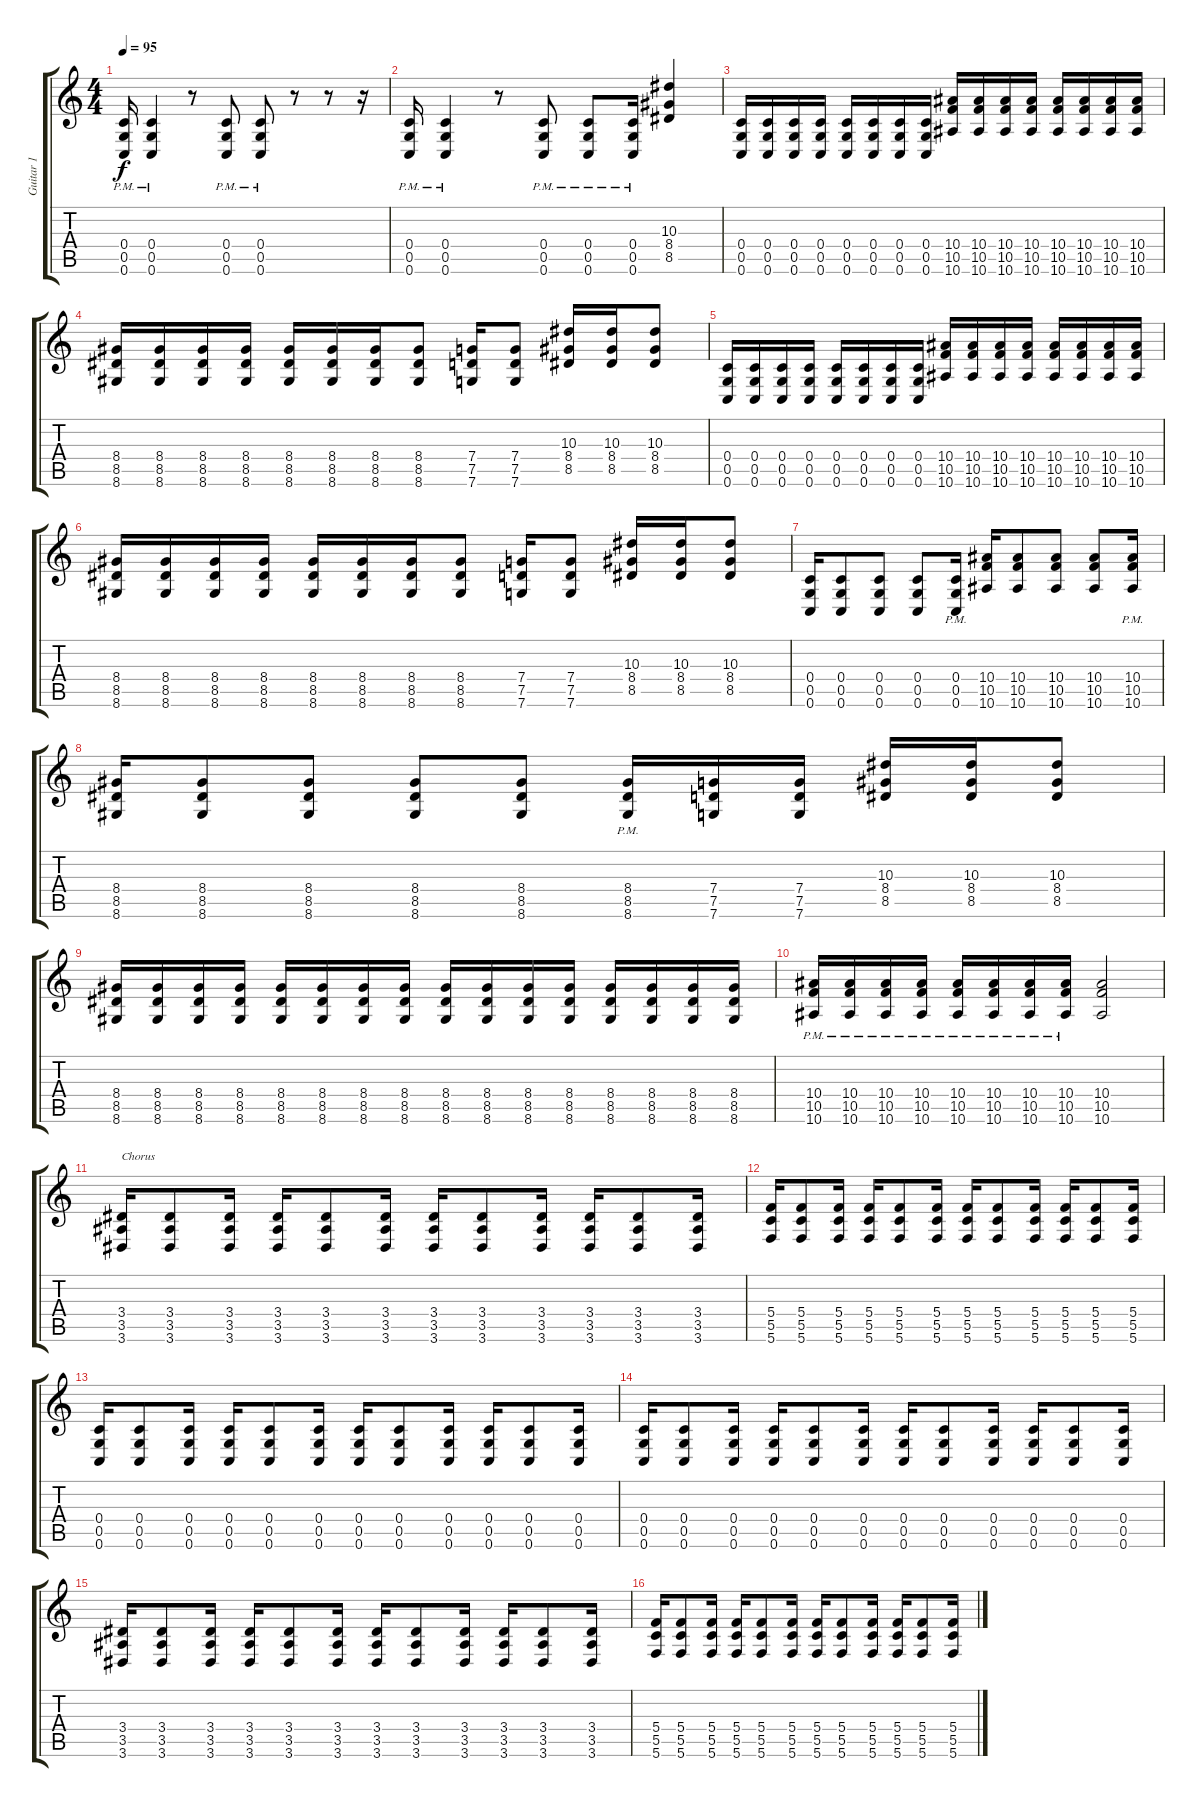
\track ("Guitar 1" "Guitar 1") {instrument acousticguitarsteel}
\staff {score tabs}
\tuning (D4 A3 F3 C3 G2 C2) {hide}
\ts (4 4)
\tempo 95
\clef g2
\ks c
(0.4{pm} 0.5{pm} 0.6{pm}).16{dy f} (0.4{pm} 0.5{pm} 0.6{pm}).4 r.8 (0.4{pm} 0.5{pm} 0.6{pm}).8 (0.4{pm} 0.5{pm} 0.6{pm}).8 r.8 r.8 r.16 |
(0.4{pm} 0.5{pm} 0.6{pm}).16 (0.4{pm} 0.5{pm} 0.6{pm}).4 r.8 (0.4{pm} 0.5{pm} 0.6{pm}).8 (0.4{pm} 0.5{pm} 0.6{pm}).8 (0.4{pm} 0.5{pm} 0.6{pm}).16 (10.3 8.4 8.5).4 |
(0.4 0.5 0.6).16 (0.4 0.5 0.6).16 (0.4 0.5 0.6).16 (0.4 0.5 0.6).16 (0.4 0.5 0.6).16 (0.4 0.5 0.6).16 (0.4 0.5 0.6).16 (0.4 0.5 0.6).16 (10.4 10.5 10.6).16 (10.4 10.5 10.6).16 (10.4 10.5 10.6).16 (10.4 10.5 10.6).16 (10.4 10.5 10.6).16 (10.4 10.5 10.6).16 (10.4 10.5 10.6).16 (10.4 10.5 10.6).16 |
(8.4 8.5 8.6).16 (8.4 8.5 8.6).16 (8.4 8.5 8.6).16 (8.4 8.5 8.6).16 (8.4 8.5 8.6).16 (8.4 8.5 8.6).16 (8.4 8.5 8.6).16 (8.4 8.5 8.6).8 (7.4 7.5 7.6).16 (7.4 7.5 7.6).8 (10.3 8.4 8.5).16 (10.3 8.4 8.5).16 (10.3 8.4 8.5).8 |
(0.4 0.5 0.6).16 (0.4 0.5 0.6).16 (0.4 0.5 0.6).16 (0.4 0.5 0.6).16 (0.4 0.5 0.6).16 (0.4 0.5 0.6).16 (0.4 0.5 0.6).16 (0.4 0.5 0.6).16 (10.4 10.5 10.6).16 (10.4 10.5 10.6).16 (10.4 10.5 10.6).16 (10.4 10.5 10.6).16 (10.4 10.5 10.6).16 (10.4 10.5 10.6).16 (10.4 10.5 10.6).16 (10.4 10.5 10.6).16 |
(8.4 8.5 8.6).16 (8.4 8.5 8.6).16 (8.4 8.5 8.6).16 (8.4 8.5 8.6).16 (8.4 8.5 8.6).16 (8.4 8.5 8.6).16 (8.4 8.5 8.6).16 (8.4 8.5 8.6).8 (7.4 7.5 7.6).16 (7.4 7.5 7.6).8 (10.3 8.4 8.5).16 (10.3 8.4 8.5).16 (10.3 8.4 8.5).8 |
(0.4 0.5 0.6).16 (0.4 0.5 0.6).8 (0.4 0.5 0.6).8 (0.4 0.5 0.6).8 (0.4{pm} 0.5{pm} 0.6{pm}).16 (10.4 10.5 10.6).16 (10.4 10.5 10.6).8 (10.4 10.5 10.6).8 (10.4 10.5 10.6).8 (10.4{pm} 10.5{pm} 10.6{pm}).16 |
(8.4 8.5 8.6).16 (8.4 8.5 8.6).8 (8.4 8.5 8.6).8 (8.4 8.5 8.6).8 (8.4 8.5 8.6).8 (8.4{pm} 8.5{pm} 8.6{pm}).16 (7.4 7.5 7.6).16 (7.4 7.5 7.6).16 (10.3 8.4 8.5).16 (10.3 8.4 8.5).16 (10.3 8.4 8.5).8 |
(8.4 8.5 8.6).16 (8.4 8.5 8.6).16 (8.4 8.5 8.6).16 (8.4 8.5 8.6).16 (8.4 8.5 8.6).16 (8.4 8.5 8.6).16 (8.4 8.5 8.6).16 (8.4 8.5 8.6).16 (8.4 8.5 8.6).16 (8.4 8.5 8.6).16 (8.4 8.5 8.6).16 (8.4 8.5 8.6).16 (8.4 8.5 8.6).16 (8.4 8.5 8.6).16 (8.4 8.5 8.6).16 (8.4 8.5 8.6).16 |
(10.4{pm} 10.5{pm} 10.6{pm}).16 (10.4{pm} 10.5{pm} 10.6{pm}).16 (10.4{pm} 10.5{pm} 10.6{pm}).16 (10.4{pm} 10.5{pm} 10.6{pm}).16 (10.4{pm} 10.5{pm} 10.6{pm}).16 (10.4{pm} 10.5{pm} 10.6{pm}).16 (10.4{pm} 10.5{pm} 10.6{pm}).16 (10.4{pm} 10.5{pm} 10.6{pm}).16 (10.4 10.5 10.6).2 |
(3.4 3.5 3.6).16{txt "Chorus"} (3.4 3.5 3.6).8 (3.4 3.5 3.6).16 (3.4 3.5 3.6).16 (3.4 3.5 3.6).8 (3.4 3.5 3.6).16 (3.4 3.5 3.6).16 (3.4 3.5 3.6).8 (3.4 3.5 3.6).16 (3.4 3.5 3.6).16 (3.4 3.5 3.6).8 (3.4 3.5 3.6).16 |
(5.4 5.5 5.6).16 (5.4 5.5 5.6).8 (5.4 5.5 5.6).16 (5.4 5.5 5.6).16 (5.4 5.5 5.6).8 (5.4 5.5 5.6).16 (5.4 5.5 5.6).16 (5.4 5.5 5.6).8 (5.4 5.5 5.6).16 (5.4 5.5 5.6).16 (5.4 5.5 5.6).8 (5.4 5.5 5.6).16 |
(0.4 0.5 0.6).16 (0.4 0.5 0.6).8 (0.4 0.5 0.6).16 (0.4 0.5 0.6).16 (0.4 0.5 0.6).8 (0.4 0.5 0.6).16 (0.4 0.5 0.6).16 (0.4 0.5 0.6).8 (0.4 0.5 0.6).16 (0.4 0.5 0.6).16 (0.4 0.5 0.6).8 (0.4 0.5 0.6).16 |
(0.4 0.5 0.6).16 (0.4 0.5 0.6).8 (0.4 0.5 0.6).16 (0.4 0.5 0.6).16 (0.4 0.5 0.6).8 (0.4 0.5 0.6).16 (0.4 0.5 0.6).16 (0.4 0.5 0.6).8 (0.4 0.5 0.6).16 (0.4 0.5 0.6).16 (0.4 0.5 0.6).8 (0.4 0.5 0.6).16 |
(3.4 3.5 3.6).16 (3.4 3.5 3.6).8 (3.4 3.5 3.6).16 (3.4 3.5 3.6).16 (3.4 3.5 3.6).8 (3.4 3.5 3.6).16 (3.4 3.5 3.6).16 (3.4 3.5 3.6).8 (3.4 3.5 3.6).16 (3.4 3.5 3.6).16 (3.4 3.5 3.6).8 (3.4 3.5 3.6).16 |
(5.4 5.5 5.6).16 (5.4 5.5 5.6).8 (5.4 5.5 5.6).16 (5.4 5.5 5.6).16 (5.4 5.5 5.6).8 (5.4 5.5 5.6).16 (5.4 5.5 5.6).16 (5.4 5.5 5.6).8 (5.4 5.5 5.6).16 (5.4 5.5 5.6).16 (5.4 5.5 5.6).8 (5.4 5.5 5.6).16
